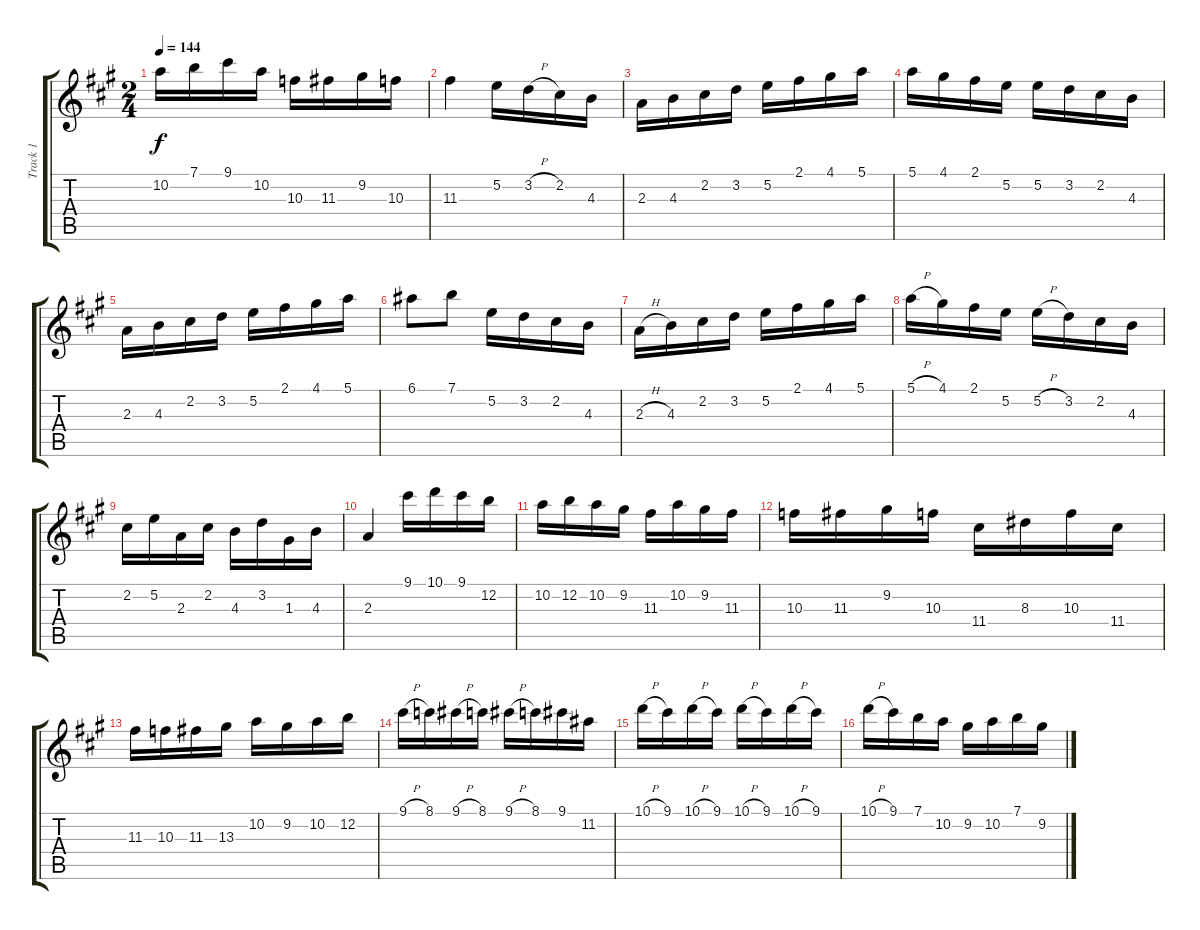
\track ("Track 1" "Track 1") {instrument overdrivenguitar}
\staff {score tabs}
\tuning (E4 B3 G3 D3 A2 E2) {hide}
\ts (2 4)
\tempo 144
\clef g2
\ks a
10.2.16{dy f} 7.1.16 9.1.16 10.2.16 10.3.16 11.3.16 9.2.16 10.3.16 |
11.3.4 5.2.16 3.2{h}.16 2.2.16 4.3.16 |
2.3.16 4.3.16 2.2.16 3.2.16 5.2.16 2.1.16 4.1.16 5.1.16 |
5.1.16 4.1.16 2.1.16 5.2.16 5.2.16 3.2.16 2.2.16 4.3.16 |
2.3.16 4.3.16 2.2.16 3.2.16 5.2.16 2.1.16 4.1.16 5.1.16 |
6.1.8 7.1.8 5.2.16 3.2.16 2.2.16 4.3.16 |
2.3{h}.16 4.3.16 2.2.16 3.2.16 5.2.16 2.1.16 4.1.16 5.1.16 |
5.1{h}.16 4.1.16 2.1.16 5.2.16 5.2{h}.16 3.2.16 2.2.16 4.3.16 |
2.2.16 5.2.16 2.3.16 2.2.16 4.3.16 3.2.16 1.3.16 4.3.16 |
2.3.4 9.1.16 10.1.16 9.1.16 12.2.16 |
10.2.16 12.2.16 10.2.16 9.2.16 11.3.16 10.2.16 9.2.16 11.3.16 |
10.3.16 11.3.16 9.2.16 10.3.16 11.4.16 8.3.16 10.3.16 11.4.16 |
11.3.16 10.3.16 11.3.16 13.3.16 10.2.16 9.2.16 10.2.16 12.2.16 |
9.1{h}.16 8.1.16 9.1{h}.16 8.1.16 9.1{h}.16 8.1.16 9.1.16 11.2.16 |
10.1{h}.16 9.1.16 10.1{h}.16 9.1.16 10.1{h}.16 9.1.16 10.1{h}.16 9.1.16 |
10.1{h}.16 9.1.16 7.1.16 10.2.16 9.2.16 10.2.16 7.1.16 9.2.16
